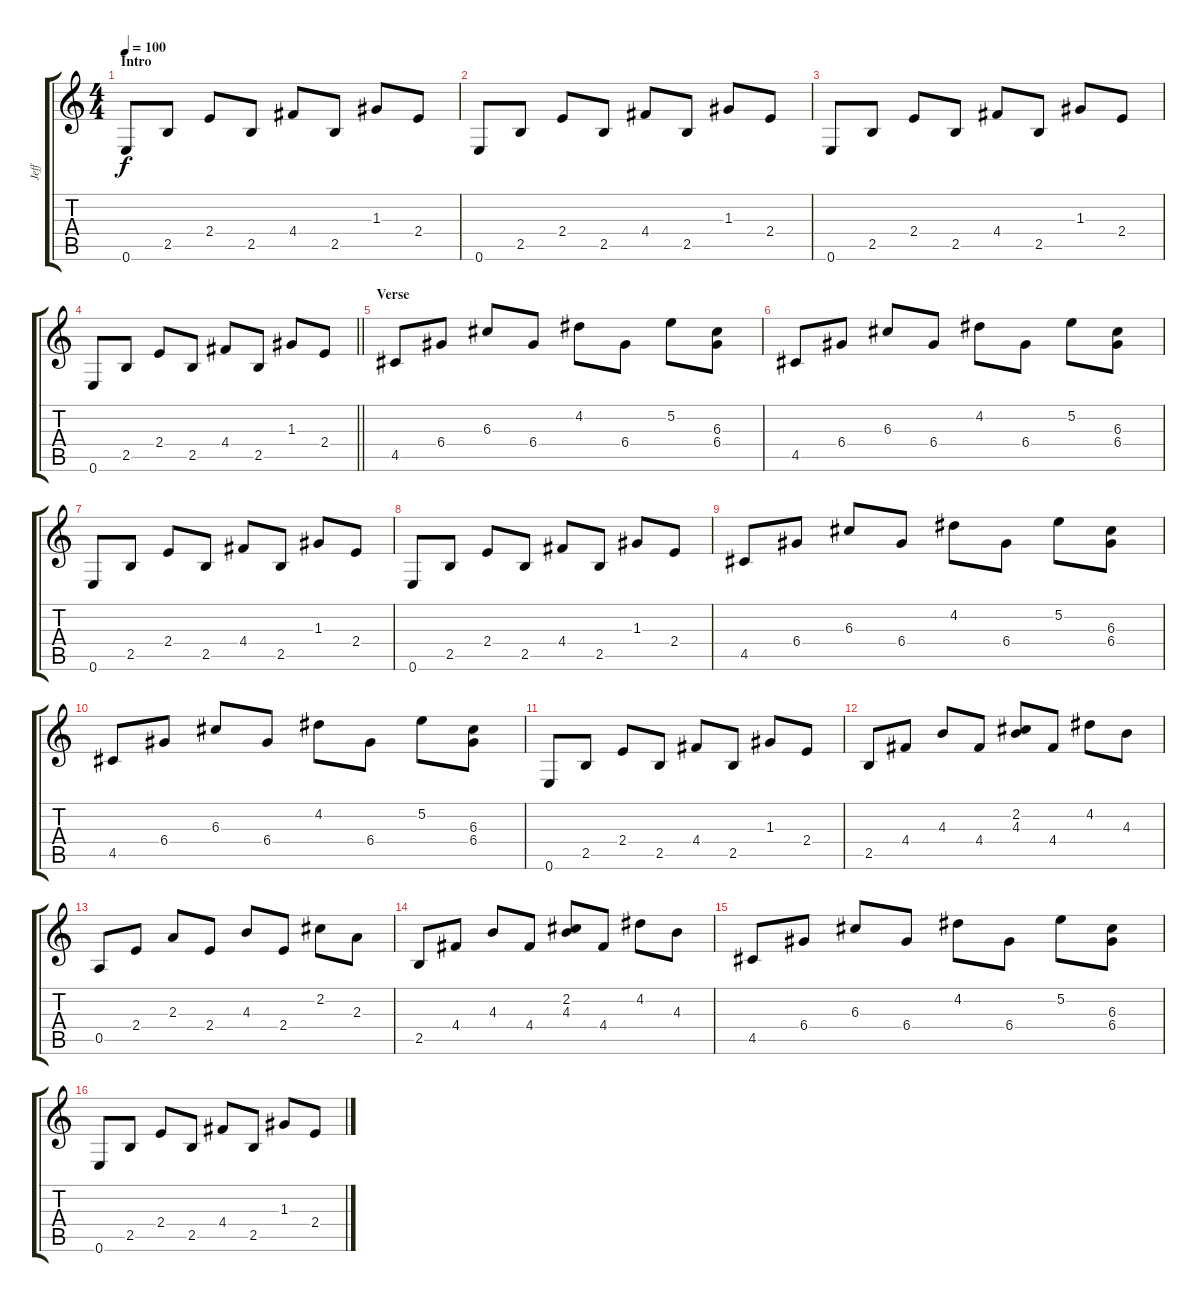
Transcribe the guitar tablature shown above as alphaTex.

\track ("Jeff" "Jeff") {instrument acousticguitarsteel}
\staff {score tabs}
\tuning (E4 B3 G3 D3 A2 E2) {hide}
\ts (4 4)
\section ("" "Intro")
\tempo 100
\clef g2
\ks c
0.6.8{dy f instrument acousticguitarsteel} 2.5.8 2.4.8 2.5.8 4.4.8 2.5.8 1.3.8 2.4.8 |
0.6.8 2.5.8 2.4.8 2.5.8 4.4.8 2.5.8 1.3.8 2.4.8 |
0.6.8 2.5.8 2.4.8 2.5.8 4.4.8 2.5.8 1.3.8 2.4.8 |
\barLineRight lightlight
0.6.8 2.5.8 2.4.8 2.5.8 4.4.8 2.5.8 1.3.8 2.4.8 |
\section ("" "Verse")
4.5.8 6.4.8 6.3.8 6.4.8 4.2.8 6.4.8 5.2.8 (6.3 6.4).8 |
4.5.8 6.4.8 6.3.8 6.4.8 4.2.8 6.4.8 5.2.8 (6.3 6.4).8 |
0.6.8 2.5.8 2.4.8 2.5.8 4.4.8 2.5.8 1.3.8 2.4.8 |
0.6.8 2.5.8 2.4.8 2.5.8 4.4.8 2.5.8 1.3.8 2.4.8 |
4.5.8 6.4.8 6.3.8 6.4.8 4.2.8 6.4.8 5.2.8 (6.3 6.4).8 |
4.5.8 6.4.8 6.3.8 6.4.8 4.2.8 6.4.8 5.2.8 (6.3 6.4).8 |
0.6.8 2.5.8 2.4.8 2.5.8 4.4.8 2.5.8 1.3.8 2.4.8 |
2.5.8 4.4.8 4.3.8 4.4.8 (2.2 4.3).8 4.4.8 4.2.8 4.3.8 |
0.5.8 2.4.8 2.3.8 2.4.8 4.3.8 2.4.8 2.2.8 2.3.8 |
2.5.8 4.4.8 4.3.8 4.4.8 (2.2 4.3).8 4.4.8 4.2.8 4.3.8 |
4.5.8 6.4.8 6.3.8 6.4.8 4.2.8 6.4.8 5.2.8 (6.3 6.4).8 |
0.6.8 2.5.8 2.4.8 2.5.8 4.4.8 2.5.8 1.3.8 2.4.8
